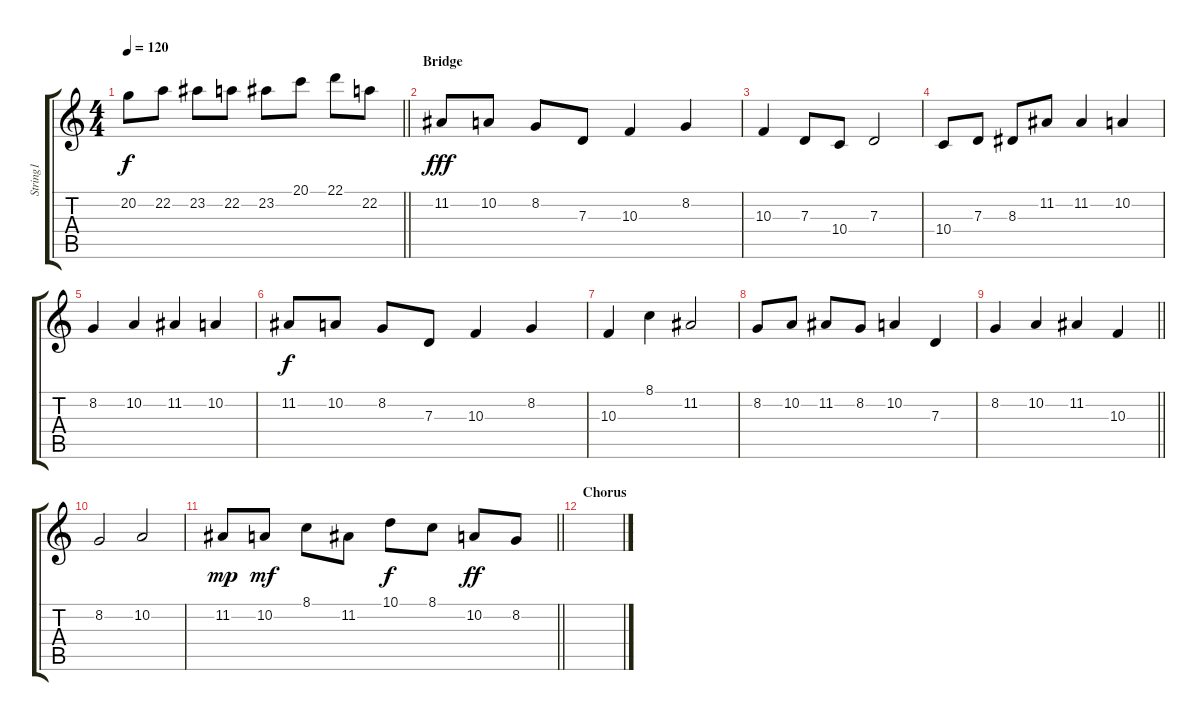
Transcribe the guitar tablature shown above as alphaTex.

\track ("String1" "String1") {instrument stringensemble1}
\staff {score tabs}
\tuning (E4 B3 G3 D3 A2 E2) {hide}
\ts (4 4)
\tempo 120
\clef g2
\barLineRight lightlight
\ks c
20.2.8{dy f} 22.2.8 23.2.8 22.2.8 23.2.8 20.1.8 22.1.8 22.2.8 |
\section ("" "Bridge")
11.2.8{dy fff volume 16 balance 13 instrument stringensemble1} 10.2.8 8.2.8 7.3.8 10.3.4 8.2.4 |
10.3.4 7.3.8 10.4.8 7.3.2 |
10.4.8 7.3.8 8.3.8 11.2.8 11.2.4 10.2.4 |
8.2.4 10.2.4 11.2.4 10.2.4 |
11.2.8{dy f} 10.2.8 8.2.8 7.3.8 10.3.4 8.2.4 |
10.3.4 8.1.4 11.2.2 |
8.2.8 10.2.8 11.2.8 8.2.8 10.2.4 7.3.4 |
\barLineRight lightlight
8.2.4 10.2.4 11.2.4 10.3.4 |
8.2.2 10.2.2 |
\barLineRight lightlight
11.2.8{dy mp} 10.2.8{dy mf} 8.1.8 11.2.8 10.1.8{dy f} 8.1.8 10.2.8{dy ff} 8.2.8 |
\section ("" "Chorus")
